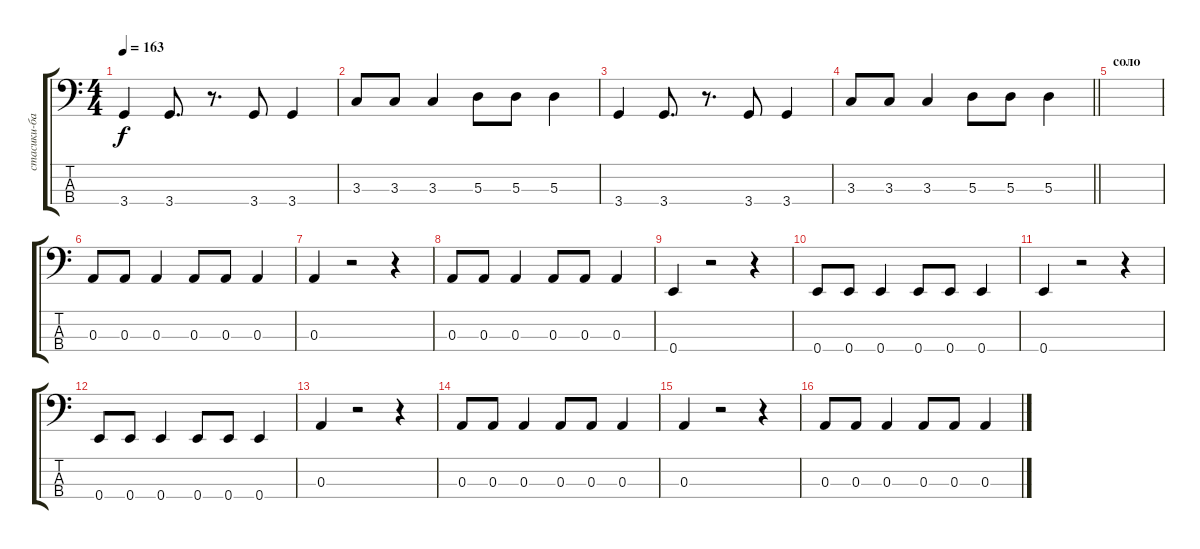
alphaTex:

\track ("стасики-бас" "стасики-ба") {instrument electricbassfinger}
\staff {score tabs}
\tuning (G2 D2 A1 E1) {hide}
\ts (4 4)
\tempo 163
\clef f4
\ks c
3.4.4{dy f} 3.4.8{d} r.8{d} 3.4.8 3.4.4 |
3.3.8 3.3.8 3.3.4 5.3.8 5.3.8 5.3.4 |
3.4.4 3.4.8{d} r.8{d} 3.4.8 3.4.4 |
\barLineRight lightlight
3.3.8 3.3.8 3.3.4 5.3.8 5.3.8 5.3.4 |
\section ("" "соло")
|
0.3.8 0.3.8 0.3.4 0.3.8 0.3.8 0.3.4 |
0.3.4 r.2 r.4 |
0.3.8 0.3.8 0.3.4 0.3.8 0.3.8 0.3.4 |
0.4.4 r.2 r.4 |
0.4.8 0.4.8 0.4.4 0.4.8 0.4.8 0.4.4 |
0.4.4 r.2 r.4 |
0.4.8 0.4.8 0.4.4 0.4.8 0.4.8 0.4.4 |
0.3.4 r.2 r.4 |
0.3.8 0.3.8 0.3.4 0.3.8 0.3.8 0.3.4 |
0.3.4 r.2 r.4 |
0.3.8 0.3.8 0.3.4 0.3.8 0.3.8 0.3.4
